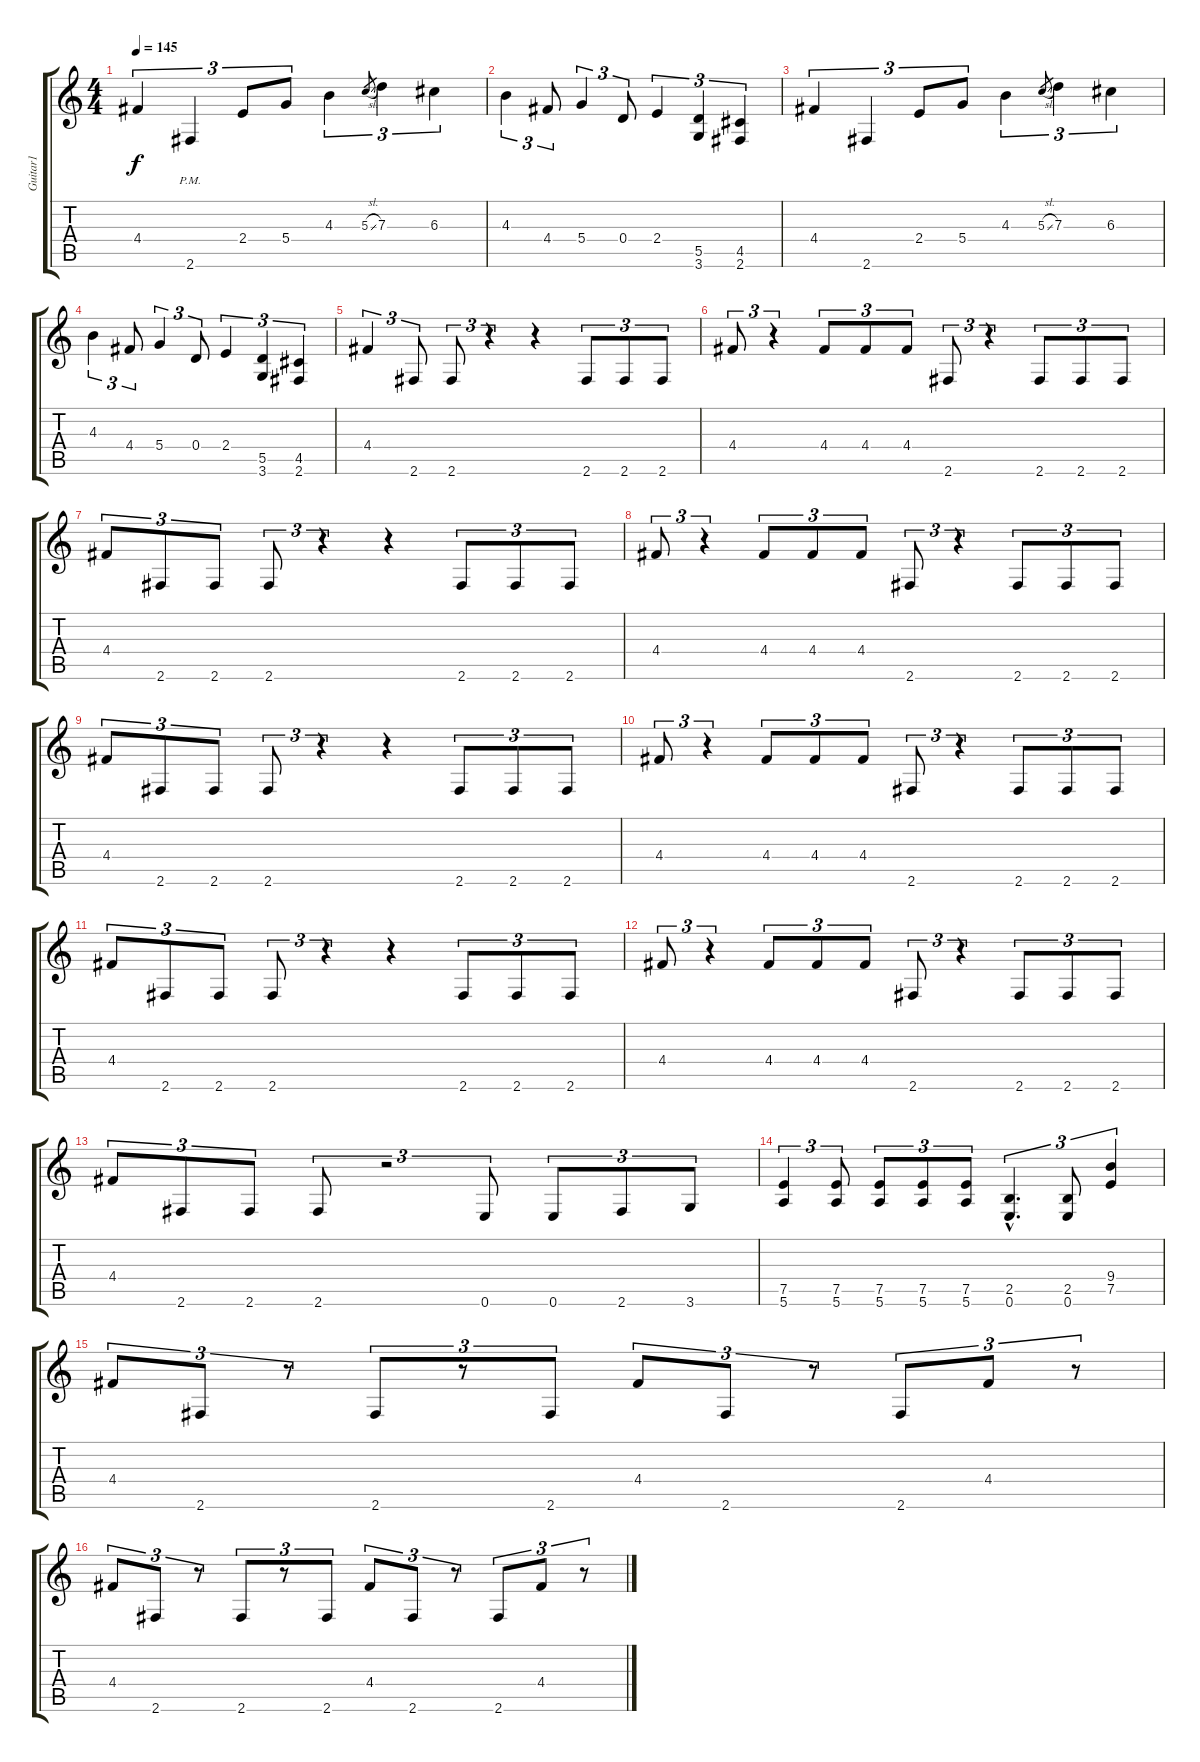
\track ("Guitar1" "Guitar1") {instrument distortionguitar}
\staff {score tabs}
\tuning (E4 B3 G3 D3 A2 E2) {hide}
\ts (4 4)
\tempo 145
\clef g2
\ks c
4.4.4{tu (3 2) dy f} 2.6{pm}.4{tu (3 2)} 2.4.8{tu (3 2)} 5.4.8{tu (3 2)} 4.3.4{tu (3 2)} 5.3{sl}.8{gr} 7.3.4{tu (3 2)} 6.3.4{tu (3 2)} |
4.3.4{tu (3 2)} 4.4.8{tu (3 2)} 5.4.4{tu (3 2)} 0.4.8{tu (3 2)} 2.4.4{tu (3 2)} (5.5 3.6).4{tu (3 2)} (4.5 2.6).4{tu (3 2)} |
4.4.4{tu (3 2)} 2.6.4{tu (3 2)} 2.4.8{tu (3 2)} 5.4.8{tu (3 2)} 4.3.4{tu (3 2)} 5.3{sl}.8{gr} 7.3.4{tu (3 2)} 6.3.4{tu (3 2)} |
4.3.4{tu (3 2)} 4.4.8{tu (3 2)} 5.4.4{tu (3 2)} 0.4.8{tu (3 2)} 2.4.4{tu (3 2)} (5.5 3.6).4{tu (3 2)} (4.5 2.6).4{tu (3 2)} |
4.4.4{tu (3 2)} 2.6.8{tu (3 2)} 2.6.8{tu (3 2)} r.4{tu (3 2)} r.4 2.6.8{tu (3 2)} 2.6.8{tu (3 2)} 2.6.8{tu (3 2)} |
4.4.8{tu (3 2)} r.4{tu (3 2)} 4.4.8{tu (3 2)} 4.4.8{tu (3 2)} 4.4.8{tu (3 2)} 2.6.8{tu (3 2)} r.4{tu (3 2)} 2.6.8{tu (3 2)} 2.6.8{tu (3 2)} 2.6.8{tu (3 2)} |
4.4.8{tu (3 2)} 2.6.8{tu (3 2)} 2.6.8{tu (3 2)} 2.6.8{tu (3 2)} r.4{tu (3 2)} r.4 2.6.8{tu (3 2)} 2.6.8{tu (3 2)} 2.6.8{tu (3 2)} |
4.4.8{tu (3 2)} r.4{tu (3 2)} 4.4.8{tu (3 2)} 4.4.8{tu (3 2)} 4.4.8{tu (3 2)} 2.6.8{tu (3 2)} r.4{tu (3 2)} 2.6.8{tu (3 2)} 2.6.8{tu (3 2)} 2.6.8{tu (3 2)} |
4.4.8{tu (3 2)} 2.6.8{tu (3 2)} 2.6.8{tu (3 2)} 2.6.8{tu (3 2)} r.4{tu (3 2)} r.4 2.6.8{tu (3 2)} 2.6.8{tu (3 2)} 2.6.8{tu (3 2)} |
4.4.8{tu (3 2)} r.4{tu (3 2)} 4.4.8{tu (3 2)} 4.4.8{tu (3 2)} 4.4.8{tu (3 2)} 2.6.8{tu (3 2)} r.4{tu (3 2)} 2.6.8{tu (3 2)} 2.6.8{tu (3 2)} 2.6.8{tu (3 2)} |
4.4.8{tu (3 2)} 2.6.8{tu (3 2)} 2.6.8{tu (3 2)} 2.6.8{tu (3 2)} r.4{tu (3 2)} r.4 2.6.8{tu (3 2)} 2.6.8{tu (3 2)} 2.6.8{tu (3 2)} |
4.4.8{tu (3 2)} r.4{tu (3 2)} 4.4.8{tu (3 2)} 4.4.8{tu (3 2)} 4.4.8{tu (3 2)} 2.6.8{tu (3 2)} r.4{tu (3 2)} 2.6.8{tu (3 2)} 2.6.8{tu (3 2)} 2.6.8{tu (3 2)} |
4.4.8{tu (3 2)} 2.6.8{tu (3 2)} 2.6.8{tu (3 2)} 2.6.8{tu (3 2)} r.2{tu (3 2)} 0.6.8{tu (3 2)} 0.6.8{tu (3 2)} 2.6.8{tu (3 2)} 3.6.8{tu (3 2)} |
(7.5 5.6).4{tu (3 2)} (7.5 5.6).8{tu (3 2)} (7.5 5.6).8{tu (3 2)} (7.5 5.6).8{tu (3 2)} (7.5 5.6).8{tu (3 2)} (2.5{hac} 0.6{hac}).4{d tu (3 2)} (2.5 0.6).8{tu (3 2)} (9.4 7.5).4{tu (3 2)} |
4.4.8{tu (3 2)} 2.6.8{tu (3 2)} r.8{tu (3 2)} 2.6.8{tu (3 2)} r.8{tu (3 2)} 2.6.8{tu (3 2)} 4.4.8{tu (3 2)} 2.6.8{tu (3 2)} r.8{tu (3 2)} 2.6.8{tu (3 2)} 4.4.8{tu (3 2)} r.8{tu (3 2)} |
4.4.8{tu (3 2)} 2.6.8{tu (3 2)} r.8{tu (3 2)} 2.6.8{tu (3 2)} r.8{tu (3 2)} 2.6.8{tu (3 2)} 4.4.8{tu (3 2)} 2.6.8{tu (3 2)} r.8{tu (3 2)} 2.6.8{tu (3 2)} 4.4.8{tu (3 2)} r.8{tu (3 2)}
